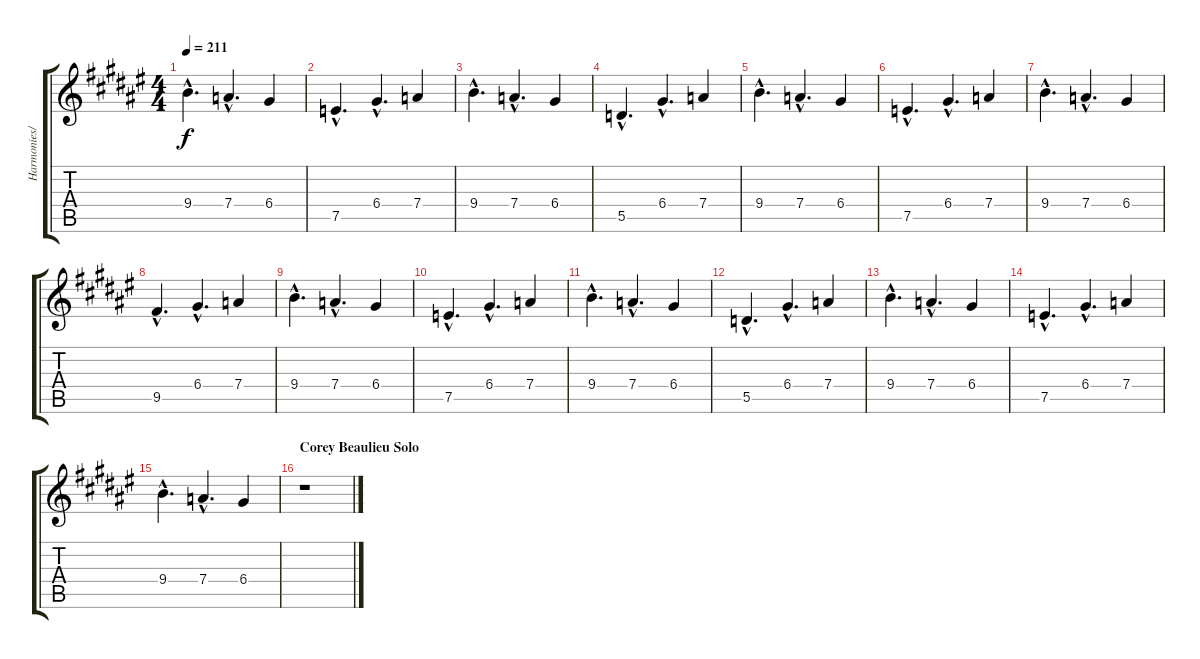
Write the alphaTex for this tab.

\track ("Harmonies/Fills" "Harmonies/") {instrument distortionguitar}
\staff {score tabs}
\tuning (E4 B3 G3 D3 A2 D2) {hide}
\ts (4 4)
\tempo 211
\clef g2
\ks d#minor
9.4{hac}.4{d dy f} 7.4{hac}.4{d} 6.4.4 |
7.5{hac}.4{d} 6.4{hac}.4{d} 7.4.4 |
9.4{hac}.4{d} 7.4{hac}.4{d} 6.4.4 |
5.5{hac}.4{d} 6.4{hac}.4{d} 7.4.4 |
9.4{hac}.4{d} 7.4{hac}.4{d} 6.4.4 |
7.5{hac}.4{d} 6.4{hac}.4{d} 7.4.4 |
9.4{hac}.4{d} 7.4{hac}.4{d} 6.4.4 |
9.5{hac}.4{d} 6.4{hac}.4{d} 7.4.4 |
9.4{hac}.4{d} 7.4{hac}.4{d} 6.4.4 |
7.5{hac}.4{d} 6.4{hac}.4{d} 7.4.4 |
9.4{hac}.4{d} 7.4{hac}.4{d} 6.4.4 |
5.5{hac}.4{d} 6.4{hac}.4{d} 7.4.4 |
9.4{hac}.4{d} 7.4{hac}.4{d} 6.4.4 |
7.5{hac}.4{d} 6.4{hac}.4{d} 7.4.4 |
9.4{hac}.4{d} 7.4{hac}.4{d} 6.4.4 |
\section ("" "Corey Beaulieu Solo")
r.1{volume 16 balance 6 instrument distortionguitar}
